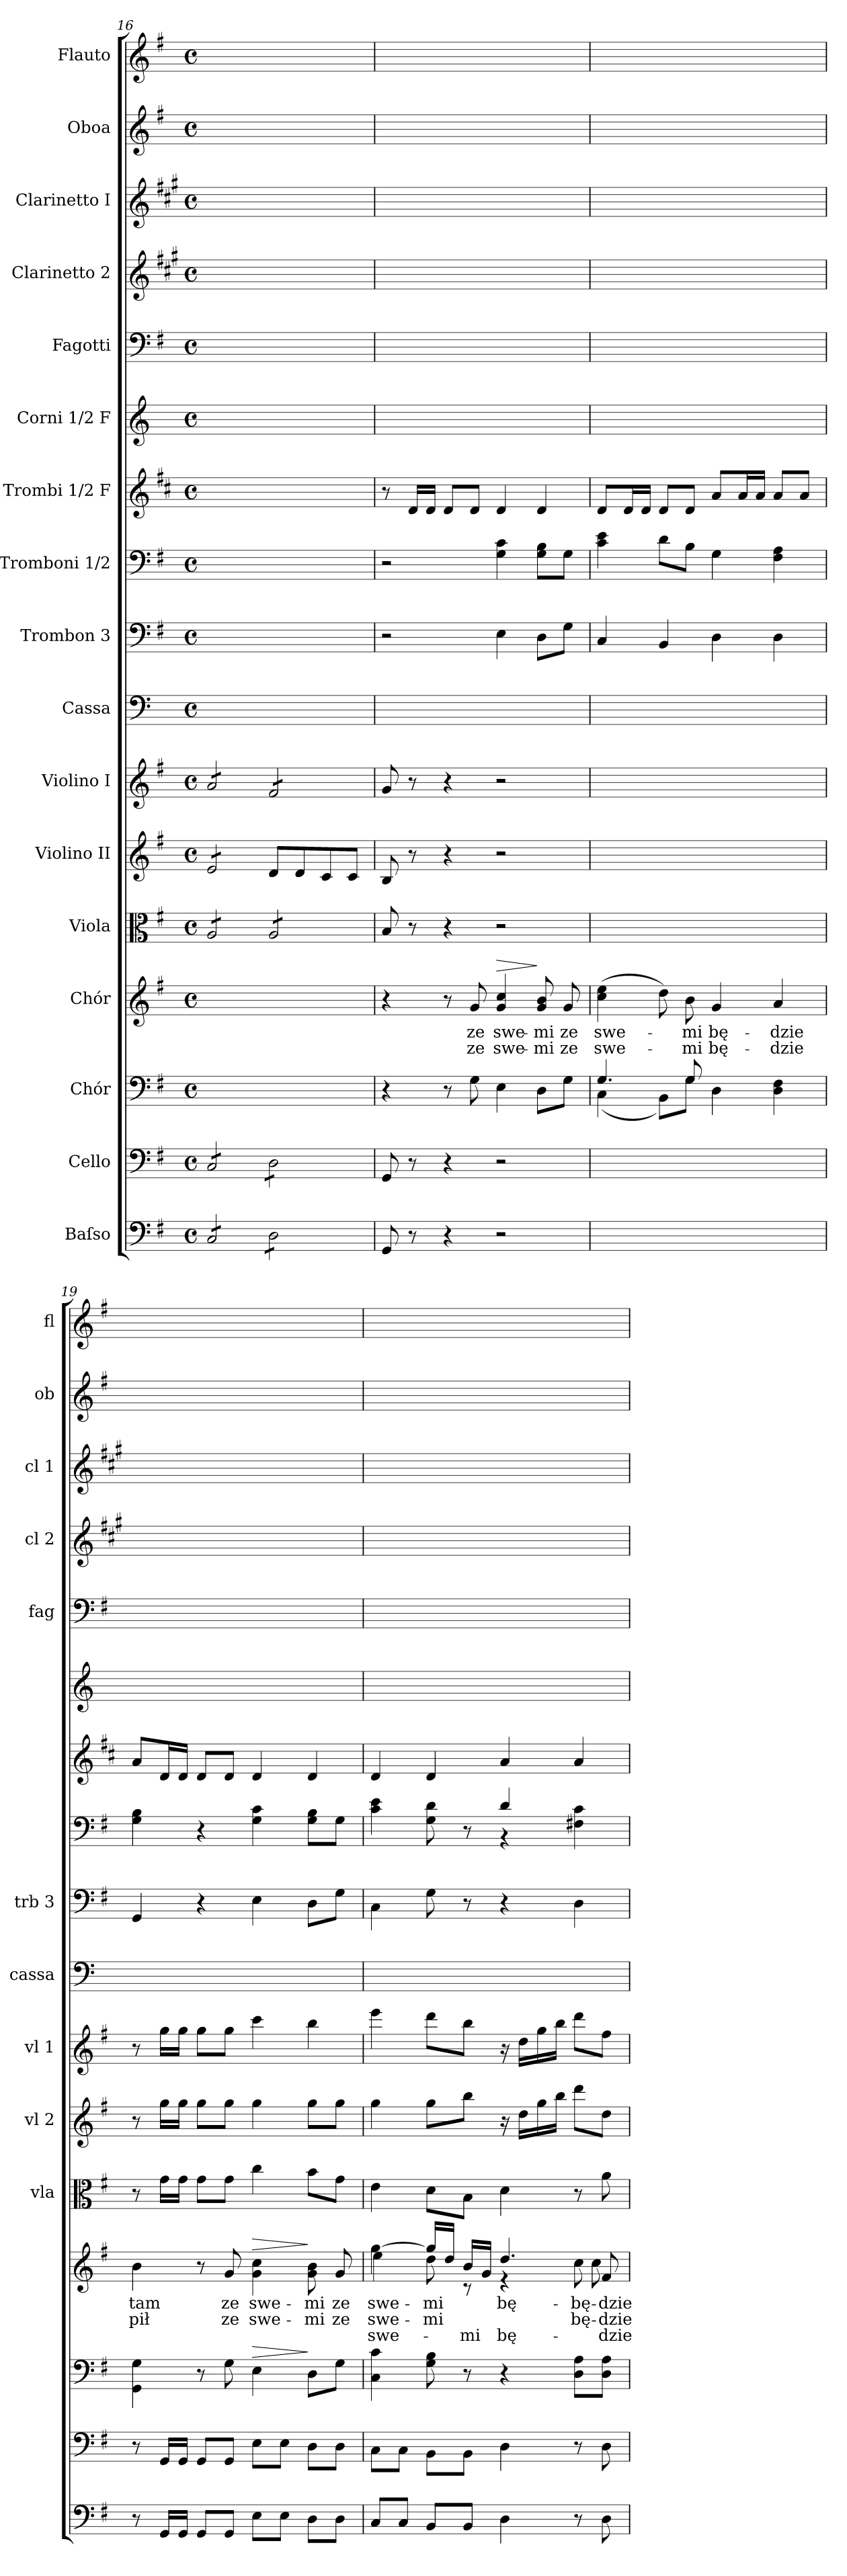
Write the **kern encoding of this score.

**kern	**kern	**kern	**dynam	**kern	**text	**text	**text	**dynam	**kern	**kern	**kern	**kern	**kern	**kern	**dynam	**kern	**dynam	**kern	**kern	**kern	**kern	**kern	**kern
*part17	*part16	*part15	*part15	*part14	*part14	*part14	*part14	*part14	*part13	*part12	*part11	*part10	*part9	*part8	*part8	*part7	*part7	*part6	*part5	*part4	*part3	*part2	*part1
*staff17	*staff16	*staff15	*staff15	*staff14	*staff14	*staff14	*staff14	*staff14	*staff13	*staff12	*staff11	*staff10	*staff9	*staff8	*staff8	*staff7	*staff7	*staff6	*staff5	*staff4	*staff3	*staff2	*staff1
*I"Baſso	*I"Cello	*I"Chór	*	*I"Chór	*	*	*	*	*I"Viola	*I"Violino II	*I"Violino I	*I"Cassa	*I"Trombon 3	*I"Tromboni 1/2	*	*I"Trombi 1/2 F	*	*I"Corni 1/2 F	*I"Fagotti	*I"Clarinetto 2	*I"Clarinetto I	*I"Oboa	*I"Flauto
*	*	*	*	*	*	*	*	*	*I'vla	*I'vl 2	*I'vl 1	*I'cassa	*I'trb 3	*	*	*	*	*	*I'fag	*I'cl 2	*I'cl 1	*I'ob	*I'fl
*clefF4	*clefF4	*clefF4	*	*clefG2	*	*	*	*	*clefC3	*clefG2	*clefG2	*clefF4	*clefF4	*clefF4	*	*clefG2	*	*clefG2	*clefF4	*clefG2	*clefG2	*clefG2	*clefG2
*	*	*	*	*	*	*	*	*	*	*	*	*	*	*	*	*ITrd-3c-5	*	*ITrd4c7	*	*ITrd1c2	*ITrd1c2	*	*
*k[f#]	*k[f#]	*k[f#]	*	*k[f#]	*	*	*	*	*k[f#]	*k[f#]	*k[f#]	*	*k[f#]	*k[f#]	*	*k[f#]	*	*	*k[f#]	*k[f#]	*k[f#]	*k[f#]	*k[f#]
*G:	*G:	*G:	*	*G:	*	*	*	*	*G:	*G:	*G:	*	*G:	*G:	*	*G:	*	*	*G:	*G:	*G:	*G:	*G:
*M4/4	*M4/4	*M4/4	*	*M4/4	*	*	*	*	*M4/4	*M4/4	*M4/4	*M4/4	*M4/4	*M4/4	*	*M4/4	*	*M4/4	*M4/4	*M4/4	*M4/4	*M4/4	*M4/4
*met(c)	*met(c)	*met(c)	*	*met(c)	*	*	*	*	*met(c)	*met(c)	*met(c)	*met(c)	*met(c)	*met(c)	*	*met(c)	*	*met(c)	*met(c)	*met(c)	*met(c)	*met(c)	*met(c)
=16	=16	=16	=16	=16	=16	=16	=16	=16	=16	=16	=16	=16	=16	=16	=16	=16	=16	=16	=16	=16	=16	=16	=16
*tremolo	*	*	*	*	*	*	*	*	*	*	*	*	*	*	*	*	*	*	*	*	*	*	*
*	*tremolo	*	*	*	*	*	*	*	*	*	*	*	*	*	*	*	*	*	*	*	*	*	*
*	*	*	*	*	*	*	*	*	*tremolo	*	*	*	*	*	*	*	*	*	*	*	*	*	*
*	*	*	*	*	*	*	*	*	*	*tremolo	*	*	*	*	*	*	*	*	*	*	*	*	*
*	*	*	*	*	*	*	*	*	*	*	*tremolo	*	*	*	*	*	*	*	*	*	*	*	*
8C/L	8C/L	1ryy	.	1ryy	.	.	.	.	8A/L	8e/L	8a/L	1ryy	1ryy	1ryy	.	1ryy	.	1ryy	1ryy	1ryy	1ryy	1ryy	1ryy
8C/	8C/	.	.	.	.	.	.	.	8A/	8e/	8a/	.	.	.	.	.	.	.	.	.	.	.	.
8C/	8C/	.	.	.	.	.	.	.	8A/	8e/	8a/	.	.	.	.	.	.	.	.	.	.	.	.
8C/J	8C/J	.	.	.	.	.	.	.	8A/J	8e/J	8a/J	.	.	.	.	.	.	.	.	.	.	.	.
*	*	*	*	*	*	*	*	*	*	*Xtremolo	*	*	*	*	*	*	*	*	*	*	*	*	*
8D\L	8D\L	.	.	.	.	.	.	.	8A/L	8d/L	8f#/L	.	.	.	.	.	.	.	.	.	.	.	.
8D\	8D\	.	.	.	.	.	.	.	8A/	8d/	8f#/	.	.	.	.	.	.	.	.	.	.	.	.
8D\	8D\	.	.	.	.	.	.	.	8A/	8c/	8f#/	.	.	.	.	.	.	.	.	.	.	.	.
8D\J	8D\J	.	.	.	.	.	.	.	8A/J	8c/J	8f#/J	.	.	.	.	.	.	.	.	.	.	.	.
*	*	*	*	*	*	*	*	*	*	*	*Xtremolo	*	*	*	*	*	*	*	*	*	*	*	*
*	*	*	*	*	*	*	*	*	*Xtremolo	*	*	*	*	*	*	*	*	*	*	*	*	*	*
*	*Xtremolo	*	*	*	*	*	*	*	*	*	*	*	*	*	*	*	*	*	*	*	*	*	*
*Xtremolo	*	*	*	*	*	*	*	*	*	*	*	*	*	*	*	*	*	*	*	*	*	*	*
=17	=17	=17	=17	=17	=17	=17	=17	=17	=17	=17	=17	=17	=17	=17	=17	=17	=17	=17	=17	=17	=17	=17	=17
!	!	!	!	!	!	!	!	!	!	!	!	!	!	!	!LO:DY:b:rj	!	!LO:DY:b:rj	!	!	!	!	!	!
8GG/	8GG/	4r	.	4r	.	.	.	.	8B/	8B/	8g/	1ryy	2r	2r	fo	8r	fo	1ryy	1ryy	1ryy	1ryy	1ryy	1ryy
8r	8r	.	.	.	.	.	.	.	8r	8r	8r	.	.	.	.	16g/LL	.	.	.	.	.	.	.
.	.	.	.	.	.	.	.	.	.	.	.	.	.	.	.	16g/JJ	.	.	.	.	.	.	.
!	!	!	!LO:DY:b:rj	!	!	!	!	!LO:DY:b:rj	!	!	!	!	!	!	!	!	!	!	!	!	!	!	!
4r	4r	8r	fo	8r	.	.	.	fo	4r	4r	4r	.	.	.	.	8g/L	.	.	.	.	.	.	.
!	!	!	!	!	!	!LO:LY:i	!	!	!	!	!	!	!	!	!	!	!	!	!	!	!	!	!
.	.	8G\	.	8g/	ze	ze	.	.	.	.	.	.	.	.	.	8g/J	.	.	.	.	.	.	.
!	!	!	!	!	!	!LO:LY:i	!	!LO:HP:a	!	!	!	!	!	!	!	!	!	!	!	!	!	!	!
2r	2r	4E\	.	4g/ 4cc/	swe-	swe-	.	>	2r	2r	2r	.	4E\	4G\ 4c\	.	4g/	.	.	.	.	.	.	.
!	!	!	!	!	!	!LO:LY:i	!	!	!	!	!	!	!	!	!	!	!	!	!	!	!	!	!
.	.	8D\L	.	8g/ 8b/	-mi	-mi	.	]	.	.	.	.	8D\L	8G\ 8B\L	.	4g/	.	.	.	.	.	.	.
!	!	!	!	!	!	!LO:LY:i	!	!	!	!	!	!	!	!	!	!	!	!	!	!	!	!	!
.	.	8G\J	.	8g/	ze	ze	.	.	.	.	.	.	8G\J	8G\J	.	.	.	.	.	.	.	.	.
=18	=18	=18	=18	=18	=18	=18	=18	=18	=18	=18	=18	=18	=18	=18	=18	=18	=18	=18	=18	=18	=18	=18	=18
*	*	*^	*	*	*	*	*	*	*	*	*	*	*	*	*	*	*	*	*	*	*	*	*
!	!	!	!	!	!	!	!LO:LY:i	!	!	!	!	!	!	!	!	!	!	!	!	!	!	!	!	!
1ryy	1ryy	4.G/	(>4C\	.	(>4cc\ 4ee\	swe-	swe-	.	.	1ryy	1ryy	1ryy	1ryy	4C/	4c\ 4e\	.	8g/L	.	1ryy	1ryy	1ryy	1ryy	1ryy	1ryy
.	.	.	.	.	.	.	.	.	.	.	.	.	.	.	.	.	16g/L	.	.	.	.	.	.	.
.	.	.	.	.	.	.	.	.	.	.	.	.	.	.	.	.	16g/JJ	.	.	.	.	.	.	.
.	.	.	8BB\L)	.	8dd\)	.	.	.	.	.	.	.	.	4BB/	8d\L	.	8g/L	.	.	.	.	.	.	.
!	!	!	!	!	!	!	!LO:LY:i	!	!	!	!	!	!	!	!	!	!	!	!	!	!	!	!	!
.	.	8G/	8G\J	.	8b\	-mi	-mi	.	.	.	.	.	.	.	8B\J	.	8g/J	.	.	.	.	.	.	.
!	!	!	!	!	!	!	!LO:LY:i	!	!	!	!	!	!	!	!	!	!	!	!	!	!	!	!	!
.	.	4D\	2ryy	.	4g/	bę-	bę-	.	.	.	.	.	.	4D\	4G\	.	8dd/L	.	.	.	.	.	.	.
.	.	.	.	.	.	.	.	.	.	.	.	.	.	.	.	.	16dd/L	.	.	.	.	.	.	.
.	.	.	.	.	.	.	.	.	.	.	.	.	.	.	.	.	16dd/JJ	.	.	.	.	.	.	.
!	!	!	!	!	!	!	!LO:LY:i	!	!	!	!	!	!	!	!	!	!	!	!	!	!	!	!	!
.	.	4D\ 4F#\	.	.	4a/	-dzie	-dzie	.	.	.	.	.	.	4D\	4F#\ 4A\	.	8dd/L	.	.	.	.	.	.	.
.	.	.	.	.	.	.	.	.	.	.	.	.	.	.	.	.	8dd/J	.	.	.	.	.	.	.
*	*	*v	*v	*	*	*	*	*	*	*	*	*	*	*	*	*	*	*	*	*	*	*	*	*
=19	=19	=19	=19	=19	=19	=19	=19	=19	=19	=19	=19	=19	=19	=19	=19	=19	=19	=19	=19	=19	=19	=19	=19
8r	8r	4GG\ 4G\	.	4b\	tam	pił	.	.	8r	8r	8r	1ryy	4GG/	4G\ 4B\	.	8dd/L	.	1ryy	1ryy	1ryy	1ryy	1ryy	1ryy
16GG/LL	16GG/LL	.	.	.	.	.	.	.	16g\LL	16gg\LL	16gg\LL	.	.	.	.	16g/L	.	.	.	.	.	.	.
16GG/JJ	16GG/JJ	.	.	.	.	.	.	.	16g\JJ	16gg\JJ	16gg\JJ	.	.	.	.	16g/JJ	.	.	.	.	.	.	.
8GG/L	8GG/L	8r	.	8r	.	.	.	.	8g\L	8gg\L	8gg\L	.	4r	4r	.	8g/L	.	.	.	.	.	.	.
!	!	!	!	!	!	!LO:LY:i	!	!	!	!	!	!	!	!	!	!	!	!	!	!	!	!	!
8GG/J	8GG/J	8G\	.	8g/	ze	ze	.	.	8g\J	8gg\J	8gg\J	.	.	.	.	8g/J	.	.	.	.	.	.	.
!	!	!	!LO:HP:a	!	!	!LO:LY:i	!	!LO:HP:a	!	!	!	!	!	!	!	!	!	!	!	!	!	!	!
8E\L	8E\L	4E\	>	4g\ 4cc\	swe-	swe-	.	>	4cc\	4gg\	4ccc\	.	4E\	4G\ 4c\	.	4g/	.	.	.	.	.	.	.
8E\J	8E\J	.	.	.	.	.	.	.	.	.	.	.	.	.	.	.	.	.	.	.	.	.	.
!	!	!	!	!	!	!LO:LY:i	!	!	!	!	!	!	!	!	!	!	!	!	!	!	!	!	!
8D\L	8D\L	8D\L	]	8g\ 8b\	-mi	-mi	.	]	8b\L	8gg\L	4bb\	.	8D\L	8G\ 8B\L	.	4g/	.	.	.	.	.	.	.
!	!	!	!	!	!	!LO:LY:i	!	!	!	!	!	!	!	!	!	!	!	!	!	!	!	!	!
8D\J	8D\J	8G\J	.	8g/	ze	ze	.	.	8g\J	8gg\J	.	.	8G\J	8G\J	.	.	.	.	.	.	.	.	.
=20	=20	=20	=20	=20	=20	=20	=20	=20	=20	=20	=20	=20	=20	=20	=20	=20	=20	=20	=20	=20	=20	=20	=20
!	!	!	!	!LO:TX:a:color=crimson:t=⚠	!	!	!	!	!	!	!	!	!	!	!	!	!	!	!	!	!	!	!
!	!	!	!	!	!	!LO:LY:i	!	!	!	!	!	!	!	!	!	!	!	!	!	!	!	!	!
*	*	*	*	*^	*	*	*	*	*	*	*	*	*	*^	*	*	*	*	*	*	*	*	*
8C/L	8C\L	4C\ 4c\	.	[4gg\	4ee\	swe-	swe-	swe-	.	4e\	4gg\	4eee\	1ryy	4C\	4c\ 4e\	2ryy	.	4g/	.	1ryy	1ryy	1ryy	1ryy	1ryy	1ryy
8C/J	8C\J	.	.	.	.	.	.	.	.	.	.	.	.	.	.	.	.	.	.	.	.	.	.	.	.
!	!	!	!	!	!	!	!LO:LY:i	!	!	!	!	!	!	!	!	!	!	!	!	!	!	!	!	!	!
8BB/L	8BB\L	8G\ 8B\	.	16gg/LL]	8dd\	-mi	-mi	.	.	8d\L	8gg\L	8ddd\L	.	8G\	8G\ 8d\	.	.	4g/	.	.	.	.	.	.	.
.	.	.	.	16dd/JJ	.	.	.	.	.	.	.	.	.	.	.	.	.	.	.	.	.	.	.	.	.
8BB/J	8BB\J	8r	.	16b/LL	8r	.	.	-mi	.	8B\J	8bb\J	8bb\J	.	8r	8r	.	.	.	.	.	.	.	.	.	.
.	.	.	.	16g/JJ	.	.	.	.	.	.	.	.	.	.	.	.	.	.	.	.	.	.	.	.	.
4D\	4D\	4r	.	4.dd/	4r	bę-	.	bę-	.	4d\	16r	16r	.	4r	4d/	4r	.	4dd/	.	.	.	.	.	.	.
.	.	.	.	.	.	.	.	.	.	.	16dd\LL	16dd\LL	.	.	.	.	.	.	.	.	.	.	.	.	.
.	.	.	.	.	.	.	.	.	.	.	16gg\	16gg\	.	.	.	.	.	.	.	.	.	.	.	.	.
.	.	.	.	.	.	.	.	.	.	.	16bb\JJ	16bb\JJ	.	.	.	.	.	.	.	.	.	.	.	.	.
!	!	!	!	!	!	!	!LO:LY:i	!	!	!	!	!	!	!	!	!	!	!	!	!	!	!	!	!	!
8r	8r	8D\ 8A\L	.	.	8cc\	bę-	bę-	.	.	8r	8ddd\L	8ddd\L	.	4D\	4F#X\ 4c\	4ryy	.	4dd/	.	.	.	.	.	.	.
!	!	!	!	!	!	!	!LO:LY:i	!	!	!	!	!	!	!	!	!	!	!	!	!	!	!	!	!	!
8D\	8D\	8D\ 8A\J	.	8f#/	8cc\	-dzie	-dzie	-dzie	.	8a\	8dd\J	8ff#\J	.	.	.	.	.	.	.	.	.	.	.	.	.
*	*	*	*	*v	*v	*	*	*	*	*	*	*	*	*	*v	*v	*	*	*	*	*	*	*	*	*
=	=	=	=	=	=	=	=	=	=	=	=	=	=	=	=	=	=	=	=	=	=	=	=
*-	*-	*-	*-	*-	*-	*-	*-	*-	*-	*-	*-	*-	*-	*-	*-	*-	*-	*-	*-	*-	*-	*-	*-
